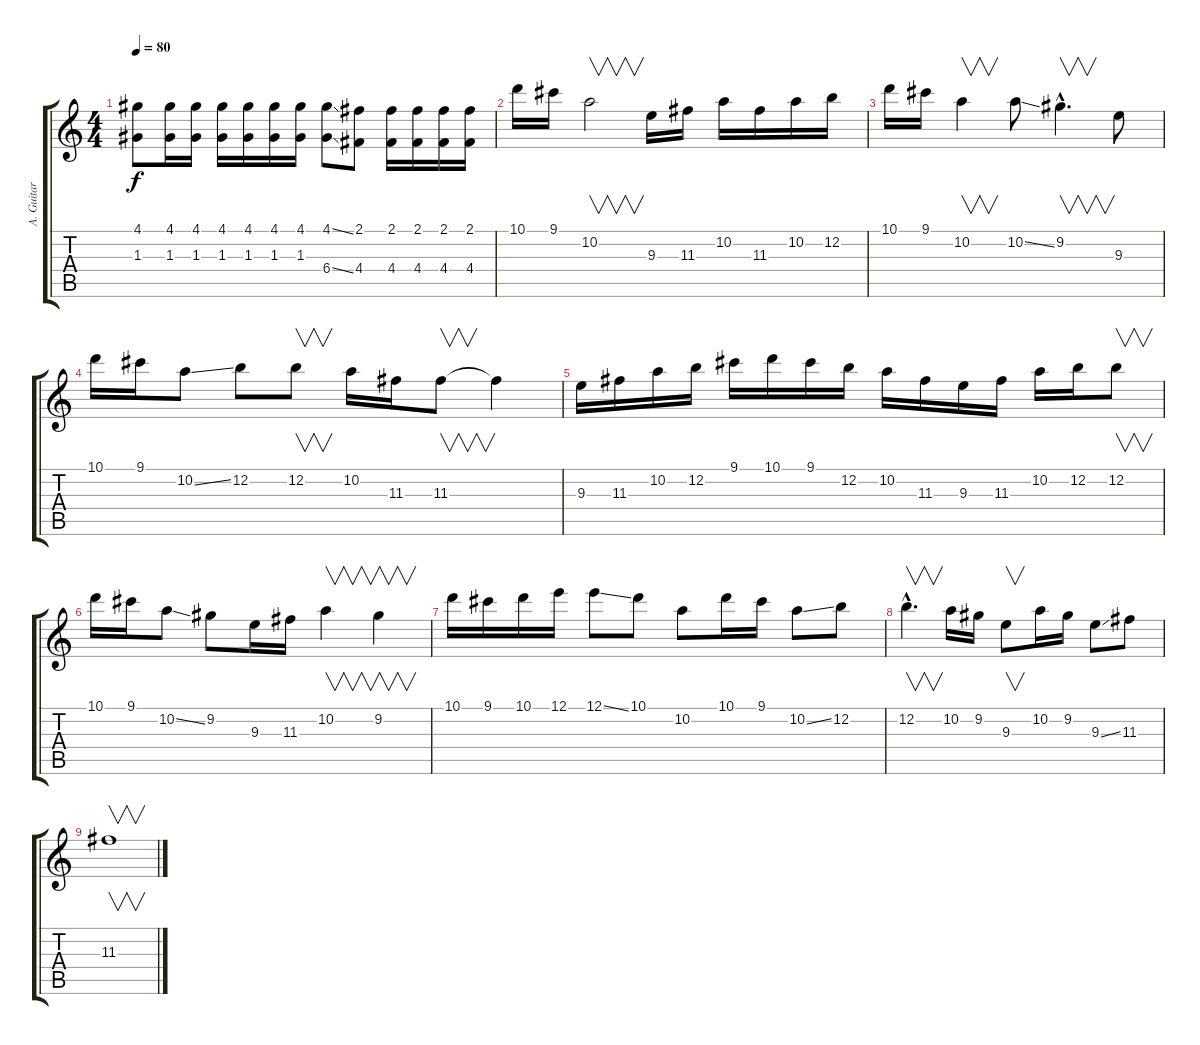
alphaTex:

\track ("A. Guitar" "A. Guitar") {instrument acousticguitarnylon}
\staff {score tabs}
\tuning (E4 B3 G3 D3 A2 E2) {hide}
\ts (4 4)
\tempo 80
\clef g2
\ks c
(4.1 1.3).8{dy f} (4.1 1.3).16 (4.1 1.3).16 (4.1 1.3).16 (4.1 1.3).16 (4.1 1.3).16 (4.1 1.3).16 (4.1{ss} 6.4{ss}).8 (2.1 4.4).8 (2.1 4.4).16 (2.1 4.4).16 (2.1 4.4).16 (2.1 4.4).16 |
10.1.16 9.1.16 10.2.2{v} 9.3.16 11.3.16 10.2.16 11.3.16 10.2.16 12.2.16 |
10.1.16 9.1.16 10.2.4{v} 10.2{ss}.8 9.2{hac}.4{v d} 9.3.8 |
10.1.16 9.1.16 10.2{ss}.8 12.2.8 12.2.8{v} 10.2.16 11.3.16 11.3.8{v} 11.3{t}.4 |
9.3.16 11.3.16 10.2.16 12.2.16 9.1.16 10.1.16 9.1.16 12.2.16 10.2.16 11.3.16 9.3.16 11.3.16 10.2.16 12.2.16 12.2.8{v} |
10.1.16 9.1.16 10.2{ss}.8 9.2.8 9.3.16 11.3.16 10.2.4{v} 9.2.4{v} |
10.1.16 9.1.16 10.1.16 12.1.16 12.1{ss}.8 10.1.8 10.2.8 10.1.16 9.1.16 10.2{ss}.8 12.2.8 |
12.2{hac}.4{v d} 10.2.16 9.2.16 9.3.8{v} 10.2.16 9.2.16 9.3{ss}.8 11.3.8 |
11.3.1{v}
